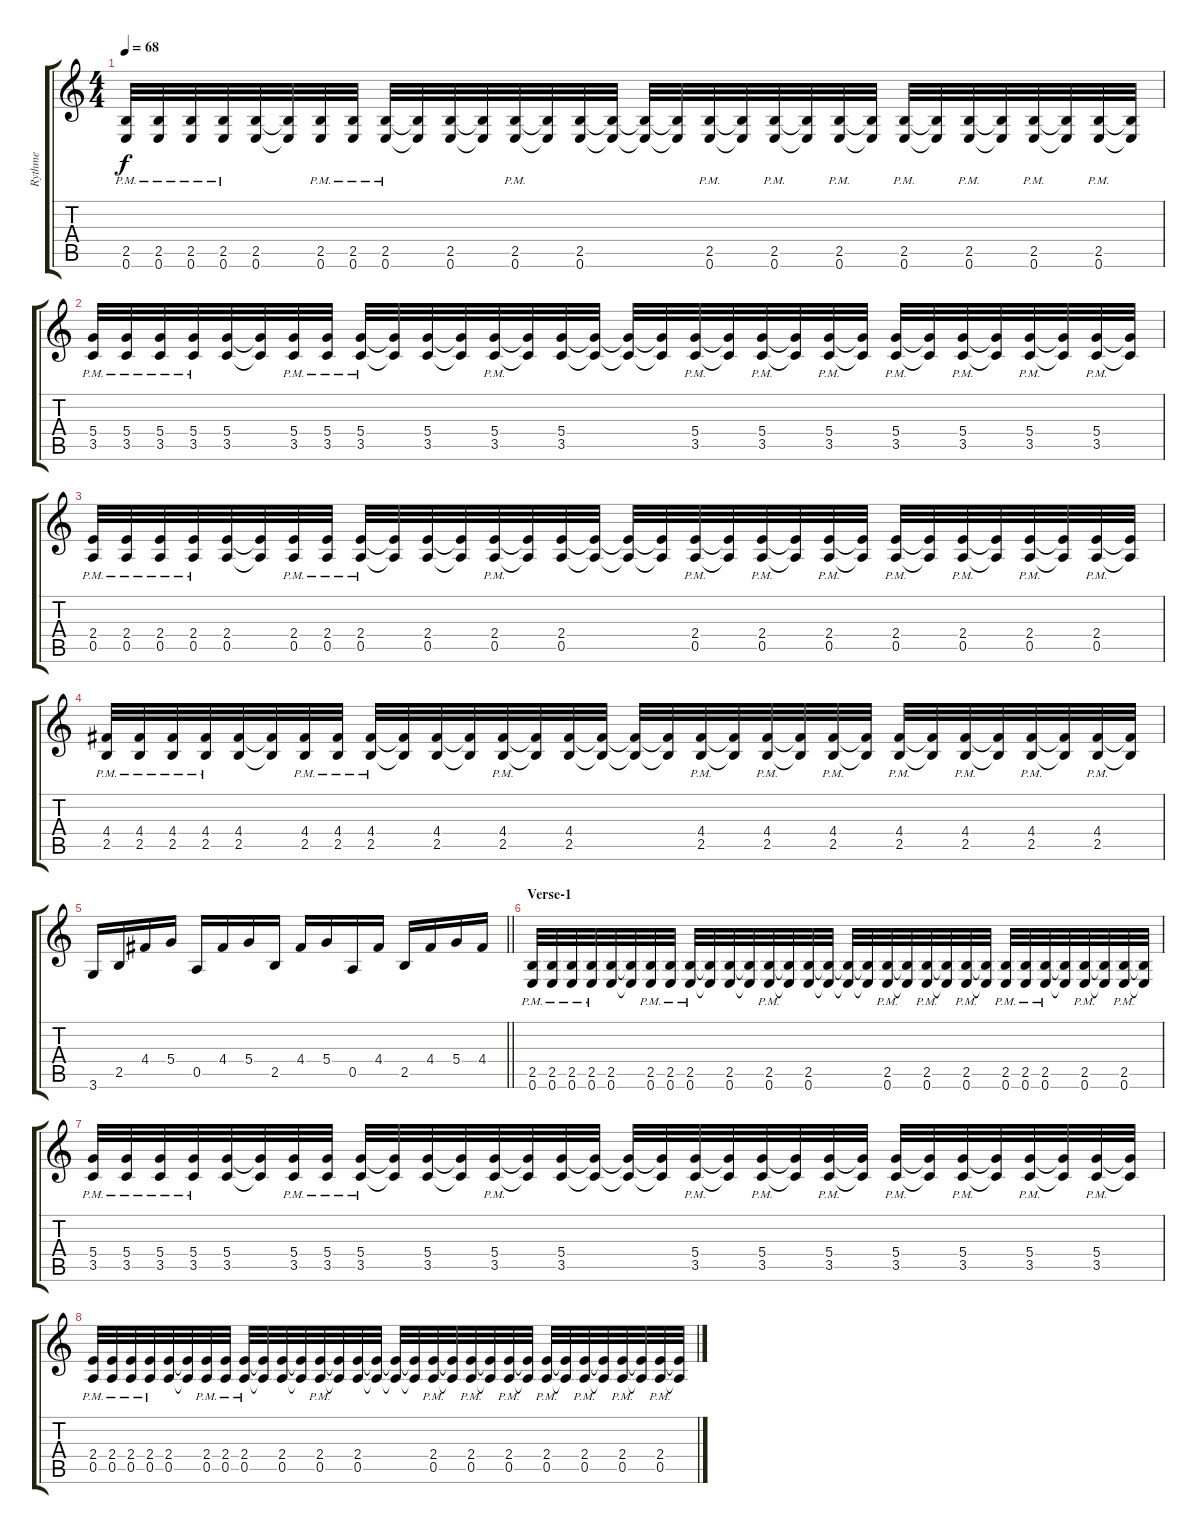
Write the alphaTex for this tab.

\track ("Rythme" "Rythme") {instrument distortionguitar}
\staff {score tabs}
\tuning (E4 B3 G3 D3 A2 E2) {hide}
\ts (4 4)
\tempo 68
\clef g2
\ks c
(2.5{pm} 0.6{pm}).32{dy f} (2.5{pm} 0.6{pm}).32 (2.5{pm} 0.6{pm}).32 (2.5{pm} 0.6{pm}).32 (2.5 0.6).32 (2.5{t} 0.6{t}).32 (2.5{pm} 0.6{pm}).32 (2.5{pm} 0.6{pm}).32 (2.5{pm} 0.6{pm}).32 (2.5{t} 0.6{t}).32 (2.5 0.6).32 (2.5{t} 0.6{t}).32 (2.5{pm} 0.6{pm}).32 (2.5{t} 0.6{t}).32 (2.5 0.6).32 (2.5{t} 0.6{t}).32 (2.5{t} 0.6{t}).32 (2.5{t} 0.6{t}).32 (2.5{pm} 0.6{pm}).32 (2.5{t} 0.6{t}).32 (2.5{pm} 0.6{pm}).32 (2.5{t} 0.6{t}).32 (2.5{pm} 0.6{pm}).32 (2.5{t} 0.6{t}).32 (2.5{pm} 0.6{pm}).32 (2.5{t} 0.6{t}).32 (2.5{pm} 0.6{pm}).32 (2.5{t} 0.6{t}).32 (2.5{pm} 0.6{pm}).32 (2.5{t} 0.6{t}).32 (2.5{pm} 0.6{pm}).32 (2.5{t} 0.6{t}).32 |
(5.4{pm} 3.5{pm}).32 (5.4{pm} 3.5{pm}).32 (5.4{pm} 3.5{pm}).32 (5.4{pm} 3.5{pm}).32 (5.4 3.5).32 (5.4{t} 3.5{t}).32 (5.4{pm} 3.5{pm}).32 (5.4{pm} 3.5{pm}).32 (5.4{pm} 3.5{pm}).32 (5.4{t} 3.5{t}).32 (5.4 3.5).32 (5.4{t} 3.5{t}).32 (5.4{pm} 3.5{pm}).32 (5.4{t} 3.5{t}).32 (5.4 3.5).32 (5.4{t} 3.5{t}).32 (5.4{t} 3.5{t}).32 (5.4{t} 3.5{t}).32 (5.4{pm} 3.5{pm}).32 (5.4{t} 3.5{t}).32 (5.4{pm} 3.5{pm}).32 (5.4{t} 3.5{t}).32 (5.4{pm} 3.5{pm}).32 (5.4{t} 3.5{t}).32 (5.4{pm} 3.5{pm}).32 (5.4{t} 3.5{t}).32 (5.4{pm} 3.5{pm}).32 (5.4{t} 3.5{t}).32 (5.4{pm} 3.5{pm}).32 (5.4{t} 3.5{t}).32 (5.4{pm} 3.5{pm}).32 (5.4{t} 3.5{t}).32 |
(2.4{pm} 0.5{pm}).32 (2.4{pm} 0.5{pm}).32 (2.4{pm} 0.5{pm}).32 (2.4{pm} 0.5{pm}).32 (2.4 0.5).32 (2.4{t} 0.5{t}).32 (2.4{pm} 0.5{pm}).32 (2.4{pm} 0.5{pm}).32 (2.4{pm} 0.5{pm}).32 (2.4{t} 0.5{t}).32 (2.4 0.5).32 (2.4{t} 0.5{t}).32 (2.4{pm} 0.5{pm}).32 (2.4{t} 0.5{t}).32 (2.4 0.5).32 (2.4{t} 0.5{t}).32 (2.4{t} 0.5{t}).32 (2.4{t} 0.5{t}).32 (2.4{pm} 0.5{pm}).32 (2.4{t} 0.5{t}).32 (2.4{pm} 0.5{pm}).32 (2.4{t} 0.5{t}).32 (2.4{pm} 0.5{pm}).32 (2.4{t} 0.5{t}).32 (2.4{pm} 0.5{pm}).32 (2.4{t} 0.5{t}).32 (2.4{pm} 0.5{pm}).32 (2.4{t} 0.5{t}).32 (2.4{pm} 0.5{pm}).32 (2.4{t} 0.5{t}).32 (2.4{pm} 0.5{pm}).32 (2.4{t} 0.5{t}).32 |
(4.4{pm} 2.5{pm}).32 (4.4{pm} 2.5{pm}).32 (4.4{pm} 2.5{pm}).32 (4.4{pm} 2.5{pm}).32 (4.4 2.5).32 (4.4{t} 2.5{t}).32 (4.4{pm} 2.5{pm}).32 (4.4{pm} 2.5{pm}).32 (4.4{pm} 2.5{pm}).32 (4.4{t} 2.5{t}).32 (4.4 2.5).32 (4.4{t} 2.5{t}).32 (4.4{pm} 2.5{pm}).32 (4.4{t} 2.5{t}).32 (4.4 2.5).32 (4.4{t} 2.5{t}).32 (4.4{t} 2.5{t}).32 (4.4{t} 2.5{t}).32 (4.4{pm} 2.5{pm}).32 (4.4{t} 2.5{t}).32 (4.4{pm} 2.5{pm}).32 (4.4{t} 2.5{t}).32 (4.4{pm} 2.5{pm}).32 (4.4{t} 2.5{t}).32 (4.4{pm} 2.5{pm}).32 (4.4{t} 2.5{t}).32 (4.4{pm} 2.5{pm}).32 (4.4{t} 2.5{t}).32 (4.4{pm} 2.5{pm}).32 (4.4{t} 2.5{t}).32 (4.4{pm} 2.5{pm}).32 (4.4{t} 2.5{t}).32 |
\barLineRight lightlight
3.6.16 2.5.16 4.4.16 5.4.16 0.5.16 4.4.16 5.4.16 2.5.16 4.4.16 5.4.16 0.5.16 4.4.16 2.5.16 4.4.16 5.4.16 4.4.16 |
\section ("" "Verse-1")
(2.5{pm} 0.6{pm}).32 (2.5{pm} 0.6{pm}).32 (2.5{pm} 0.6{pm}).32 (2.5{pm} 0.6{pm}).32 (2.5 0.6).32 (2.5{t} 0.6{t}).32 (2.5{pm} 0.6{pm}).32 (2.5{pm} 0.6{pm}).32 (2.5{pm} 0.6{pm}).32 (2.5{t} 0.6{t}).32 (2.5 0.6).32 (2.5{t} 0.6{t}).32 (2.5{pm} 0.6{pm}).32 (2.5{t} 0.6{t}).32 (2.5 0.6).32 (2.5{t} 0.6{t}).32 (2.5{t} 0.6{t}).32 (2.5{t} 0.6{t}).32 (2.5{pm} 0.6{pm}).32 (2.5{t} 0.6{t}).32 (2.5{pm} 0.6{pm}).32 (2.5{t} 0.6{t}).32 (2.5{pm} 0.6{pm}).32 (2.5{t} 0.6{t}).32 (2.5{pm} 0.6{pm}).32 (2.5{pm} 0.6{pm}).32 (2.5{pm} 0.6{pm}).32 (2.5{t} 0.6{t}).32 (2.5{pm} 0.6{pm}).32 (2.5{t} 0.6{t}).32 (2.5{pm} 0.6{pm}).32 (2.5{t} 0.6{t}).32 |
(5.4{pm} 3.5{pm}).32 (5.4{pm} 3.5{pm}).32 (5.4{pm} 3.5{pm}).32 (5.4{pm} 3.5{pm}).32 (5.4 3.5).32 (5.4{t} 3.5{t}).32 (5.4{pm} 3.5{pm}).32 (5.4{pm} 3.5{pm}).32 (5.4{pm} 3.5{pm}).32 (5.4{t} 3.5{t}).32 (5.4 3.5).32 (5.4{t} 3.5{t}).32 (5.4{pm} 3.5{pm}).32 (5.4{t} 3.5{t}).32 (5.4 3.5).32 (5.4{t} 3.5{t}).32 (5.4{t} 3.5{t}).32 (5.4{t} 3.5{t}).32 (5.4{pm} 3.5{pm}).32 (5.4{t} 3.5{t}).32 (5.4{pm} 3.5{pm}).32 (5.4{t} 3.5{t}).32 (5.4{pm} 3.5{pm}).32 (5.4{t} 3.5{t}).32 (5.4{pm} 3.5{pm}).32 (5.4{t} 3.5{t}).32 (5.4{pm} 3.5{pm}).32 (5.4{t} 3.5{t}).32 (5.4{pm} 3.5{pm}).32 (5.4{t} 3.5{t}).32 (5.4{pm} 3.5{pm}).32 (5.4{t} 3.5{t}).32 |
(2.4{pm} 0.5{pm}).32 (2.4{pm} 0.5{pm}).32 (2.4{pm} 0.5{pm}).32 (2.4{pm} 0.5{pm}).32 (2.4 0.5).32 (2.4{t} 0.5{t}).32 (2.4{pm} 0.5{pm}).32 (2.4{pm} 0.5{pm}).32 (2.4{pm} 0.5{pm}).32 (2.4{t} 0.5{t}).32 (2.4 0.5).32 (2.4{t} 0.5{t}).32 (2.4{pm} 0.5{pm}).32 (2.4{t} 0.5{t}).32 (2.4 0.5).32 (2.4{t} 0.5{t}).32 (2.4{t} 0.5{t}).32 (2.4{t} 0.5{t}).32 (2.4{pm} 0.5{pm}).32 (2.4{t} 0.5{t}).32 (2.4{pm} 0.5{pm}).32 (2.4{t} 0.5{t}).32 (2.4{pm} 0.5{pm}).32 (2.4{t} 0.5{t}).32 (2.4{pm} 0.5{pm}).32 (2.4{t} 0.5{t}).32 (2.4{pm} 0.5{pm}).32 (2.4{t} 0.5{t}).32 (2.4{pm} 0.5{pm}).32 (2.4{t} 0.5{t}).32 (2.4{pm} 0.5{pm}).32 (2.4{t} 0.5{t}).32
